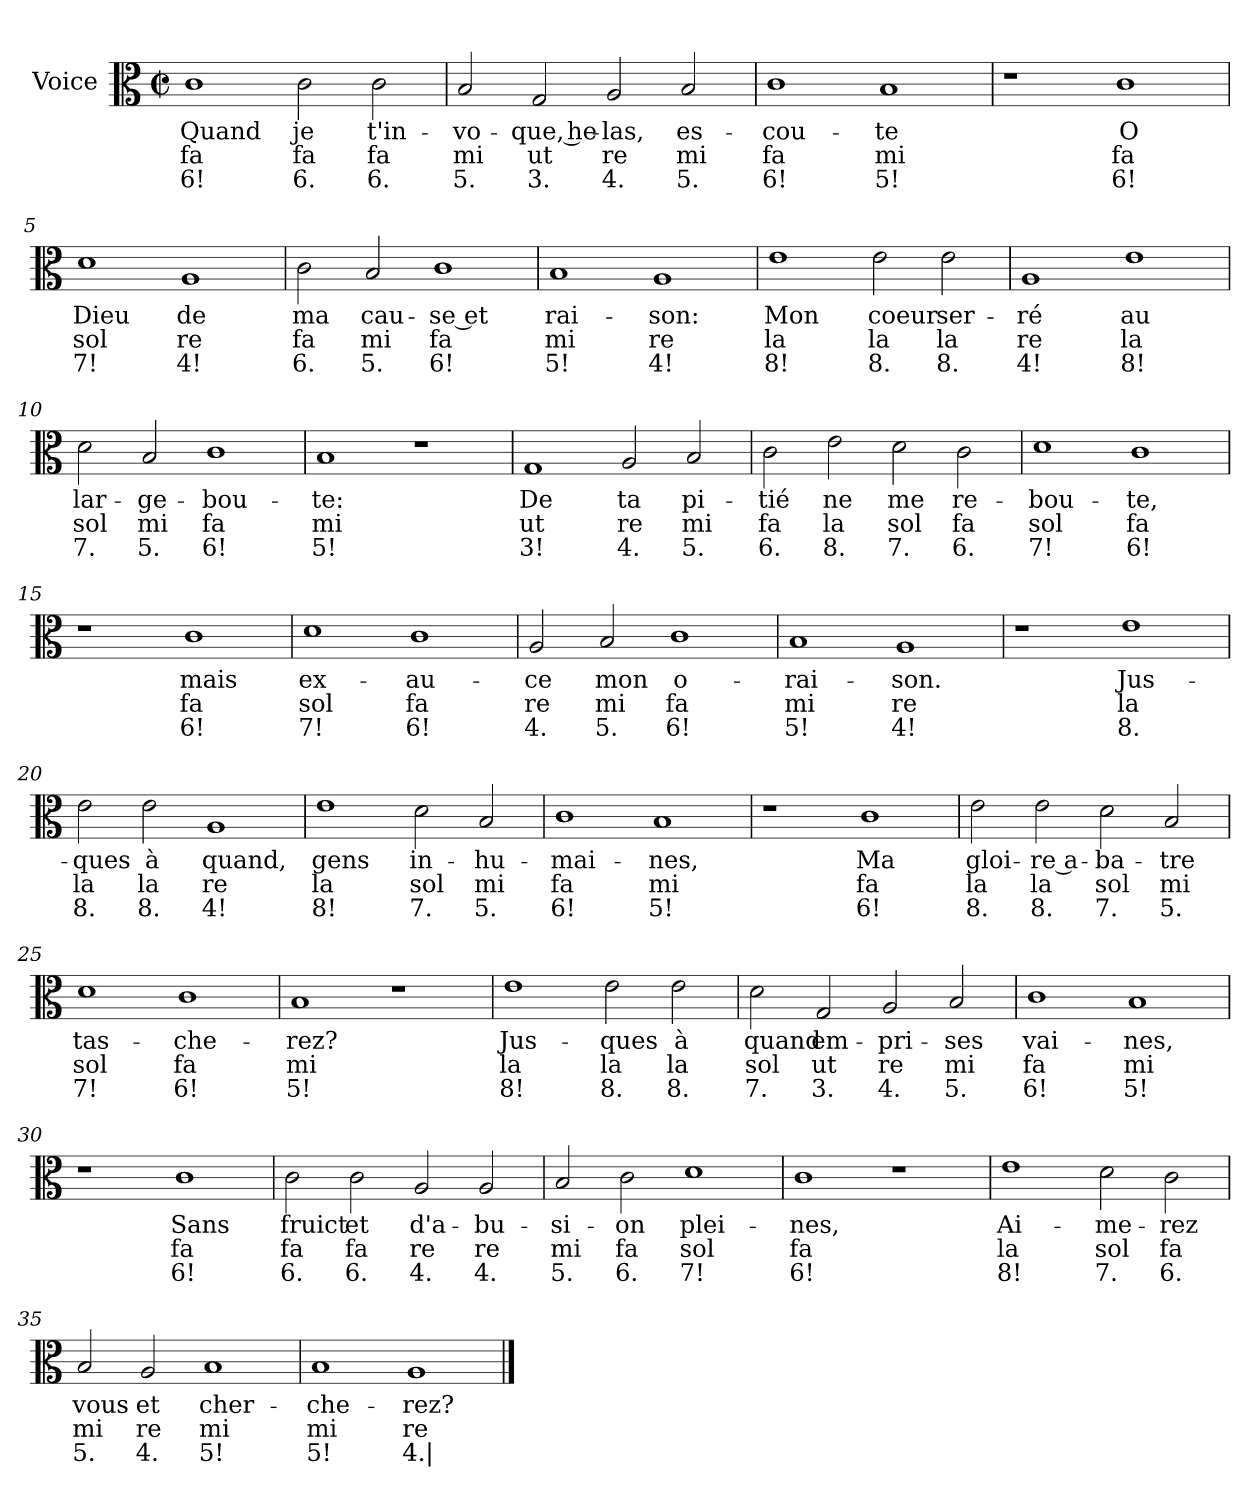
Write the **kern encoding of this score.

**kern	**text	**text	**text
*part1	*part1	*part1	*part1
*staff1	*staff1	*staff1	*staff1
*I"Voice	*	*	*
*I'Vo.	*	*	*
*clefC3	*	*	*
*k[]	*	*	*
*M4/2	*	*	*
*met(c|)	*	*	*
=1	=1	=1	=1
1c	Quand	fa	6!
2c\	je	fa	6.
2c\	t'in-	fa	6.
=2	=2	=2	=2
2B/	-vo-	mi	5.
2G/	-que, he-	ut	3.
2A/	-las,	re	4.
2B/	es-	mi	5.
=3	=3	=3	=3
1c	-cou-	fa	6!
1B	-te	mi	5!
=4	=4	=4	=4
1r	.	.	.
1c	O	fa	6!
=5	=5	=5	=5
1d	Dieu	sol	7!
1A	de	re	4!
=6	=6	=6	=6
2c\	ma	fa	6.
2B/	cau-	mi	5.
1c	-se et	fa	6!
=7	=7	=7	=7
1B	rai-	mi	5!
1A	-son:	re	4!
=8	=8	=8	=8
1e	Mon	la	8!
2e\	coeur	la	8.
2e\	ser-	la	8.
=9	=9	=9	=9
1A	-ré	re	4!
1e	au	la	8!
=10	=10	=10	=10
2d\	lar-	sol	7.
2B/	-ge-	mi	5.
1c	-bou-	fa	6!
=11	=11	=11	=11
1B	-te:	mi	5!
1r	.	.	.
=12	=12	=12	=12
1G	De	ut	3!
2A/	ta	re	4.
2B/	pi-	mi	5.
=13	=13	=13	=13
2c\	-tié	fa	6.
2e\	ne	la	8.
2d\	me	sol	7.
2c\	re-	fa	6.
=14	=14	=14	=14
1d	-bou-	sol	7!
1c	-te,	fa	6!
=15	=15	=15	=15
1r	.	.	.
1c	mais	fa	6!
=16	=16	=16	=16
1d	ex-	sol	7!
1c	-au-	fa	6!
=17	=17	=17	=17
2A/	-ce	re	4.
2B/	mon	mi	5.
1c	o-	fa	6!
=18	=18	=18	=18
1B	-rai-	mi	5!
1A	-son.	re	4!
=19	=19	=19	=19
1r	.	.	.
1e	Jus-	la	8.
=20	=20	=20	=20
2e\	-ques	la	8.
2e\	à	la	8.
1A	quand,	re	4!
=21	=21	=21	=21
1e	gens	la	8!
2d\	in-	sol	7.
2B/	-hu-	mi	5.
=22	=22	=22	=22
1c	-mai-	fa	6!
1B	-nes,	mi	5!
=23	=23	=23	=23
1r	.	.	.
1c	Ma	fa	6!
=24	=24	=24	=24
2e\	gloi-	la	8.
2e\	-re a-	la	8.
2d\	-ba-	sol	7.
2B/	-tre	mi	5.
=25	=25	=25	=25
1d	tas-	sol	7!
1c	-che-	fa	6!
=26	=26	=26	=26
1B	-rez?	mi	5!
1r	.	.	.
=27	=27	=27	=27
1e	Jus-	la	8!
2e\	-ques	la	8.
2e\	à	la	8.
=28	=28	=28	=28
2d\	quand	sol	7.
2G/	em-	ut	3.
2A/	-pri-	re	4.
2B/	-ses	mi	5.
=29	=29	=29	=29
1c	vai-	fa	6!
1B	-nes,	mi	5!
=30	=30	=30	=30
1r	.	.	.
1c	Sans	fa	6!
=31	=31	=31	=31
2c\	fruict	fa	6.
2c\	et	fa	6.
2A/	d'a-	re	4.
2A/	-bu-	re	4.
=32	=32	=32	=32
2B/	-si-	mi	5.
2c\	-on	fa	6.
1d	plei-	sol	7!
=33	=33	=33	=33
1c	-nes,	fa	6!
1r	.	.	.
=34	=34	=34	=34
1e	Ai-	la	8!
2d\	-me-	sol	7.
2c\	-rez	fa	6.
=35	=35	=35	=35
2B/	vous	mi	5.
2A/	et	re	4.
1B	cher-	mi	5!
=36	=36	=36	=36
1B	-che-	mi	5!
1A	-rez?	re	4.|
==	==	==	==
*-	*-	*-	*-
